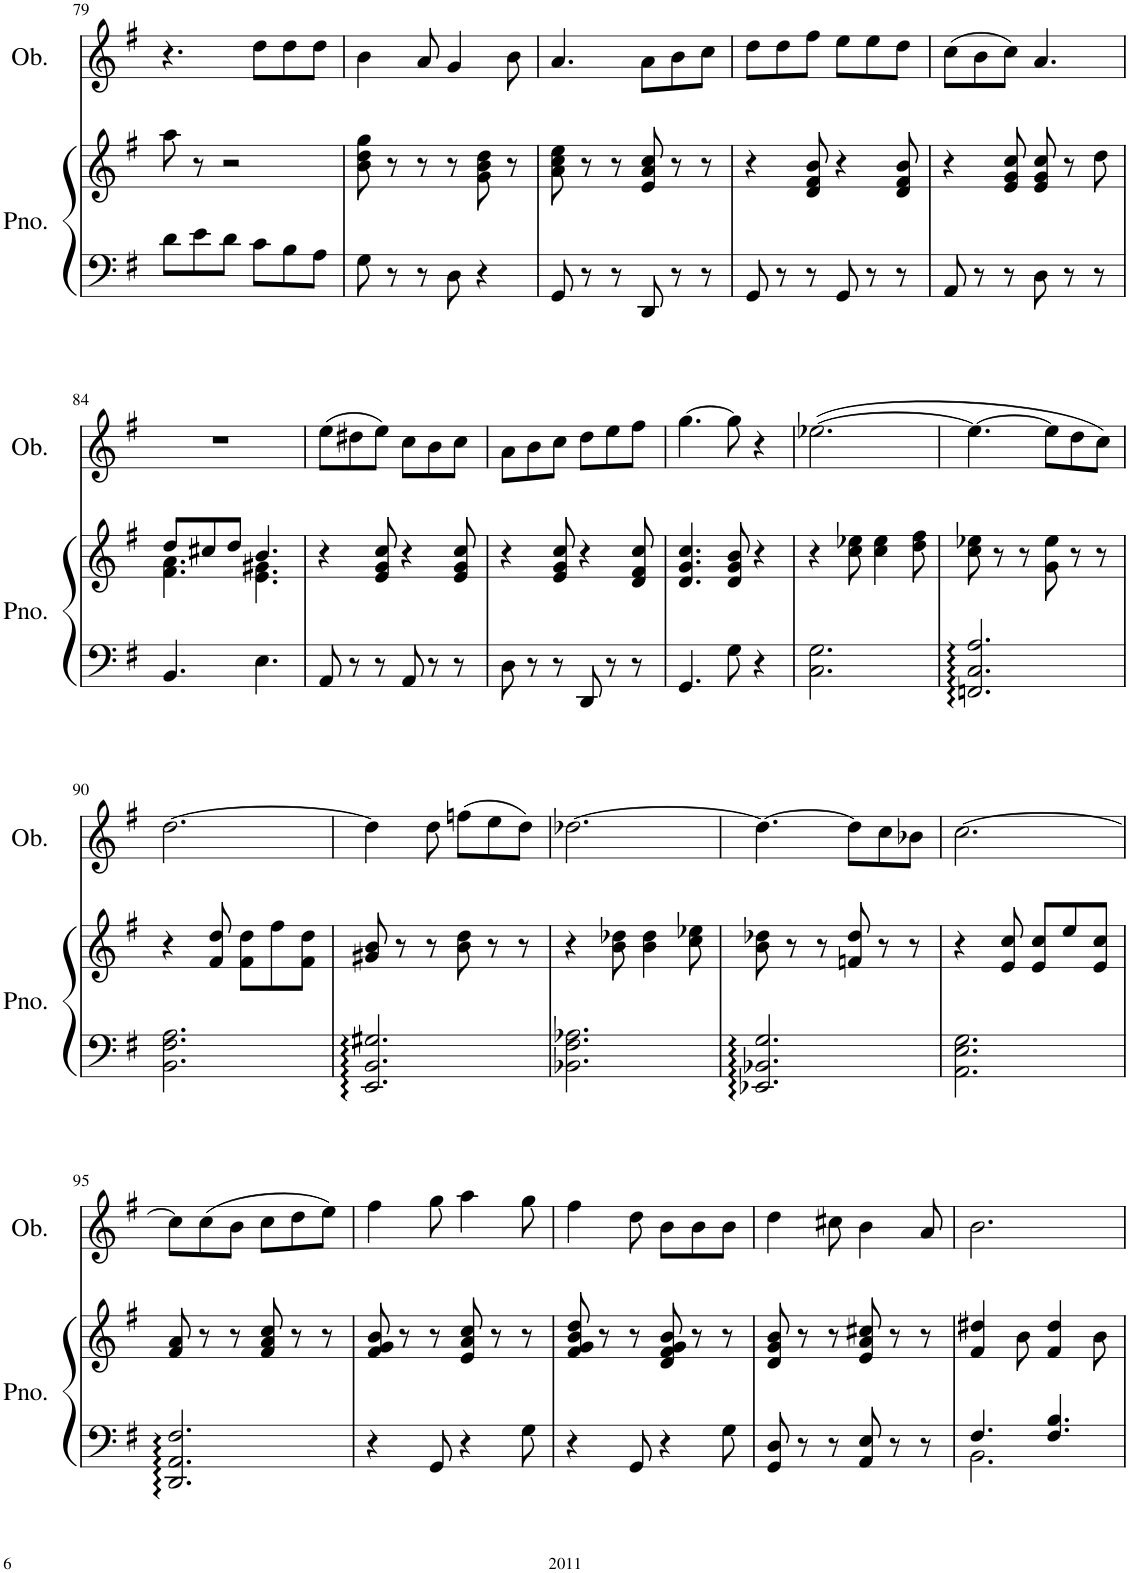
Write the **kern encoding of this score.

**kern	**kern	**kern
*part2	*part2	*part1
*staff3	*staff2	*staff1
*I"Piano	*	*I"Oboe
*I'Pno.	*	*I'Ob.
!!LO:PB:g=z
*clefF4	*clefG2	*clefG2
*k[f#]	*k[f#]	*k[f#]
*M6/8	*M6/8	*M6/8
=79	=79	=79
8d\L	8aa\	4.r
8e\	8r	.
8d\J	2r	.
8c\L	.	8dd\L
8B\	.	8dd\
8A\J	.	8dd\J
=80	=80	=80
8G\	8b\ 8dd\ 8gg\	4b\
8r	8r	.
8r	8r	8a/
8D\	8r	4g/
4r	8g\ 8b\ 8dd\	.
.	8r	8b\
=81	=81	=81
8GG/	8a\ 8cc\ 8ee\	4.a/
8r	8r	.
8r	8r	.
8DD/	8e/ 8a/ 8cc/	8a\L
8r	8r	8b\
8r	8r	8cc\J
=82	=82	=82
8GG/	4r	8dd\L
8r	.	8dd\
8r	8d/ 8f#/ 8b/	8ff#\J
8GG/	4r	8ee\L
8r	.	8ee\
8r	8d/ 8f#/ 8b/	8dd\J
=83	=83	=83
8AA/	4r	(8cc\L
8r	.	8b\
8r	8e/ 8g/ 8cc/	8cc\J)
8D\	8e/ 8g/ 8cc/	4.a/
8r	8r	.
8r	8dd\	.
!!LO:LB:g=z
=84	=84	=84
*	*^	*
4.BB/	8dd/L	4.f#\ 4.a\	2.r
.	8cc#X/	.	.
.	8dd/J	.	.
4.E\	4.b/	4.e\ 4.g#X\	.
*	*v	*v	*
=85	=85	=85
8AA/	4r	(8ee\L
8r	.	8dd#X\
8r	8e/ 8g/ 8cc/	8ee\J)
8AA/	4r	8cc\L
8r	.	8b\
8r	8e/ 8g/ 8cc/	8cc\J
=86	=86	=86
8D\	4r	8a\L
8r	.	8b\
8r	8e/ 8g/ 8cc/	8cc\J
8DD/	4r	8dd\L
8r	.	8ee\
8r	8d/ 8f#/ 8cc/	8ff#\J
=87	=87	=87
4.GG/	4.d/ 4.g/ 4.cc/	[4.gg\
8G\	8d/ 8g/ 8b/	8gg\]
4r	4r	4r
=88	=88	=88
2.C\ 2.G\	4r	([2.ee-X\
.	8cc\ 8ee-X\	.
.	4cc\ 4ee-\	.
.	8dd\ 8ff#\	.
=89	=89	=89
2.FFn/ 2.C/ 2.A/	8cc\ 8ee-X\	4.ee-\_
.	8r	.
.	8r	.
.	8g\ 8ee-\	8ee-\L]
.	8r	8dd\
.	8r	8cc\J)
!!LO:LB:g=z
=90	=90	=90
2.BB\ 2.F#\ 2.A\	4r	[2.dd\
.	8f#/ 8dd/	.
.	8f#\ 8dd\L	.
.	8ff#\	.
.	8f#\ 8dd\J	.
=91	=91	=91
2.EE/ 2.BB/ 2.G#X/	8g#X/ 8b/	4dd\]
.	8r	.
.	8r	8dd\
.	8b\ 8dd\	(8ffn\L
.	8r	8ee\
.	8r	8dd\J)
=92	=92	=92
2.BB-X\ 2.F#\ 2.A-X\	4r	[2.dd-X\
.	8b\ 8dd-X\	.
.	4b\ 4dd-\	.
.	8cc\ 8ee-X\	.
=93	=93	=93
2.EE-X/ 2.BB-X/ 2.G/	8b\ 8dd-X\	4.dd-\_
.	8r	.
.	8r	.
.	8fn/ 8dd-/	8dd-\L]
.	8r	8cc\
.	8r	8b-X\J
=94	=94	=94
2.AA\ 2.E\ 2.G\	4r	[2.cc\
.	8e/ 8cc/	.
.	8e/ 8cc/L	.
.	8ee/	.
.	8e/ 8cc/J	.
!!LO:LB:g=z
=95	=95	=95
2.DD/ 2.AA/ 2.F#/	8f#/ 8a/	8cc\L]
.	8r	(8cc\
.	8r	8b\J
.	8f#/ 8a/ 8cc/	8cc\L
.	8r	8dd\
.	8r	8ee\J)
=96	=96	=96
4r	8f#/ 8g/ 8b/	4ff#\
.	8r	.
8GG/	8r	8gg\
4r	8e/ 8a/ 8cc/	4aa\
.	8r	.
8G\	8r	8gg\
=97	=97	=97
4r	8f#/ 8g/ 8b/ 8dd/	4ff#\
.	8r	.
8GG/	8r	8dd\
4r	8d/ 8f#/ 8g/ 8b/	8b\L
.	8r	8b\
8G\	8r	8b\J
=98	=98	=98
8GG/ 8D/	8d/ 8g/ 8b/	4dd\
8r	8r	.
8r	8r	8cc#X\
8AA/ 8E/	8e/ 8a/ 8cc#X/	4b\
8r	8r	.
8r	8r	8a/
=99	=99	=99
*^	*	*
4.F#/	2.BB\	4f#/ 4dd#X/	2.b\
.	.	8b\	.
4.F#/ 4.B/	.	4f#/ 4dd#/	.
.	.	8b\	.
*v	*v	*	*
=	=	=
*-	*-	*-
